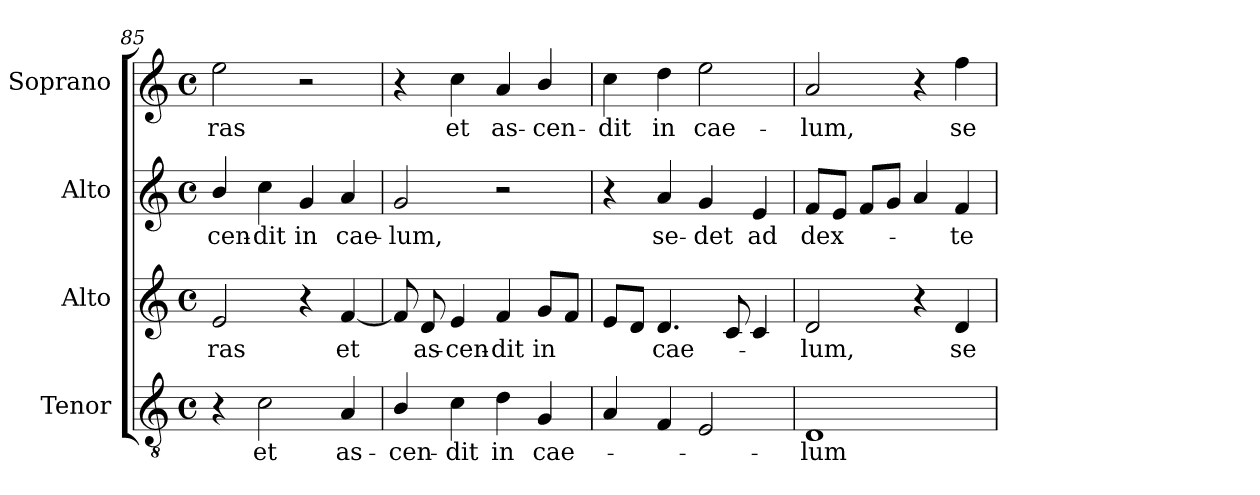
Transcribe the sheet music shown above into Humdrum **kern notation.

**kern	**text	**kern	**text	**kern	**text	**kern	**text
*part4	*part4	*part3	*part3	*part2	*part2	*part1	*part1
*staff4	*staff4	*staff3	*staff3	*staff2	*staff2	*staff1	*staff1
*I"Tenor	*	*I"Alto	*	*I"Alto	*	*I"Soprano	*
*I'T.	*	*I'A.	*	*I'A.	*	*I'S.	*
*clefGv2	*	*clefG2	*	*clefG2	*	*clefG2	*
*ITrd7c12	*	*	*	*	*	*	*
*k[]	*	*k[]	*	*k[]	*	*k[]	*
*C:	*	*C:	*	*C:	*	*C:	*
*M4/4	*	*M4/4	*	*M4/4	*	*M4/4	*
*met(c)	*	*met(c)	*	*met(c)	*	*met(c)	*
=85	=85	=85	=85	=85	=85	=85	=85
!	!	!	!LO:LY:b:color=#000000	!	!	!	!
!	!	!	!	!	!LO:LY:b:color=#000000	!	!
!	!	!	!	!	!	!	!LO:LY:b:color=#000000
4r	.	2ei/	-ras	4bi/	-cen-	2eei\	-ras
!	!LO:LY:b:color=#000000	!	!	!	!	!	!
!	!	!	!	!	!LO:LY:b:color=#000000	!	!
2Ci\	et	.	.	4cci\	-dit	.	.
!	!	!	!	!	!LO:LY:b:color=#000000	!	!
.	.	4r	.	4gi/	in	2r	.
!	!LO:LY:b:color=#000000	!	!	!	!	!	!
!	!	!	!LO:LY:b:color=#000000	!	!	!	!
!	!	!	!	!	!LO:LY:b:color=#000000	!	!
4AAi/	as-	[4fi/	et	4ai/	cae-	.	.
=86	=86	=86	=86	=86	=86	=86	=86
!	!LO:LY:b:color=#000000	!	!	!	!	!	!
!	!	!	!	!	!LO:LY:b:color=#000000	!	!
4BBi/	-cen-	8fi/]	.	2gi/	-lum,	4r	.
!	!	!	!LO:LY:b:color=#000000	!	!	!	!
.	.	8di/	as-	.	.	.	.
!	!LO:LY:b:color=#000000	!	!	!	!	!	!
!	!	!	!LO:LY:b:color=#000000	!	!	!	!
!	!	!	!	!	!	!	!LO:LY:b:color=#000000
4Ci\	-dit	4ei/	-cen-	.	.	4cci\	et
!	!LO:LY:b:color=#000000	!	!	!	!	!	!
!	!	!	!LO:LY:b:color=#000000	!	!	!	!
!	!	!	!	!	!	!	!LO:LY:b:color=#000000
4Di\	in	4fi/	-dit	2r	.	4ai/	as-
!	!LO:LY:b:color=#000000	!	!	!	!	!	!
!	!	!	!LO:LY:b:color=#000000	!	!	!	!
!	!	!	!	!	!	!	!LO:LY:b:color=#000000
4GGi/	cae-	8gi/L	in	.	.	4bi/	-cen-
.	.	8fi/J	.	.	.	.	.
=87	=87	=87	=87	=87	=87	=87	=87
!	!	!	!	!	!	!	!LO:LY:b:color=#000000
4AAi/	.	8ei/L	.	4r	.	4cci\	-dit
.	.	8di/J	.	.	.	.	.
!	!	!	!LO:LY:b:color=#000000	!	!	!	!
!	!	!	!	!	!LO:LY:b:color=#000000	!	!
!	!	!	!	!	!	!	!LO:LY:b:color=#000000
4FFi/	.	4.di/	cae-	4ai/	se-	4ddi\	in
!	!	!	!	!	!LO:LY:b:color=#000000	!	!
!	!	!	!	!	!	!	!LO:LY:b:color=#000000
2EEi/	.	.	.	4gi/	-det	2eei\	cae-
.	.	8ci/	.	.	.	.	.
!	!	!	!	!	!LO:LY:b:color=#000000	!	!
.	.	4ci/	.	4ei/	ad	.	.
=88	=88	=88	=88	=88	=88	=88	=88
!	!LO:LY:b:color=#000000	!	!	!	!	!	!
!	!	!	!LO:LY:b:color=#000000	!	!	!	!
!	!	!	!	!	!LO:LY:b:color=#000000	!	!
!	!	!	!	!	!	!	!LO:LY:b:color=#000000
1DDi	-lum	2di/	-lum,	8fi/L	dex-	2ai/	-lum,
.	.	.	.	8ei/J	.	.	.
.	.	.	.	8fi/L	.	.	.
.	.	.	.	8gi/J	.	.	.
.	.	4r	.	4ai/	.	4r	.
!	!	!	!LO:LY:b:color=#000000	!	!	!	!
!	!	!	!	!	!LO:LY:b:color=#000000	!	!
!	!	!	!	!	!	!	!LO:LY:b:color=#000000
.	.	4di/	se-	4fi/	-te-	4ffi\	se-
=	=	=	=	=	=	=	=
*-	*-	*-	*-	*-	*-	*-	*-
